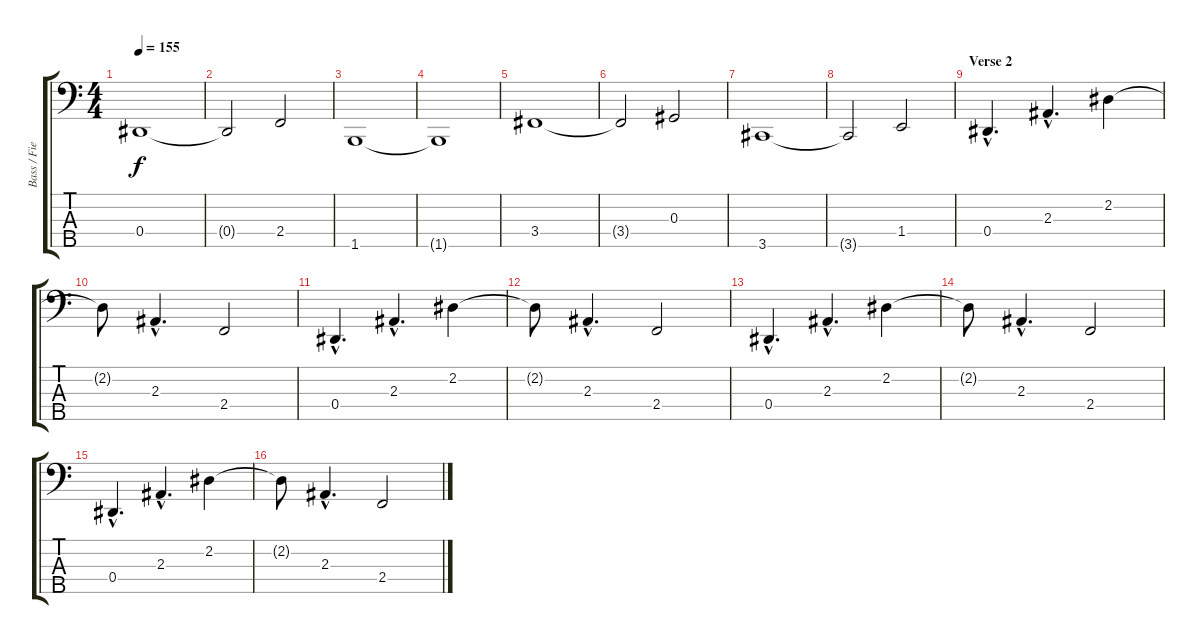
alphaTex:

\track ("Bass / Fiedly" "Bass / Fie") {instrument slapbass1}
\staff {score tabs}
\tuning (Gb2 Db2 Ab1 Eb1 Bb0) {hide}
\ts (4 4)
\tempo 155
\clef f4
\ks c
0.4.1{dy f} |
0.4{t}.2 2.4.2 |
1.5.1 |
1.5{t}.1 |
3.4.1 |
3.4{t}.2 0.3.2 |
3.5.1 |
3.5{t}.2 1.4.2 |
\section ("" "Verse 2")
0.4{hac}.4{d} 2.3{hac}.4{d} 2.2.4 |
2.2{t}.8 2.3{hac}.4{d} 2.4.2 |
0.4{hac}.4{d} 2.3{hac}.4{d} 2.2.4 |
2.2{t}.8 2.3{hac}.4{d} 2.4.2 |
0.4{hac}.4{d} 2.3{hac}.4{d} 2.2.4 |
2.2{t}.8 2.3{hac}.4{d} 2.4.2 |
0.4{hac}.4{d} 2.3{hac}.4{d} 2.2.4 |
2.2{t}.8 2.3{hac}.4{d} 2.4.2
